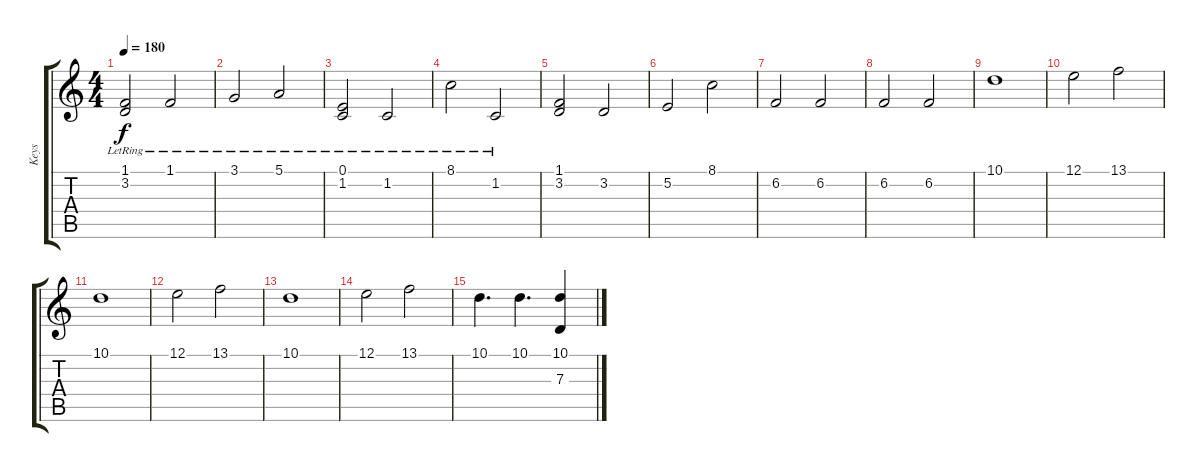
\track ("Keys" "Keys") {instrument synthstrings2}
\staff {score tabs}
\tuning (E4 B3 G3 D3 A2 D2) {hide}
\ts (4 4)
\tempo 180
\clef g2
\ks c
(1.1{lr} 3.2{lr}).2{dy f instrument acousticgrandpiano} 1.1{lr}.2 |
3.1{lr}.2 5.1{lr}.2 |
(0.1{lr} 1.2).2 1.2{lr}.2 |
8.1{lr}.2 1.2{lr}.2 |
(1.1 3.2).2 3.2.2 |
5.2.2 8.1.2 |
6.2.2 6.2.2 |
6.2.2 6.2.2 |
10.1.1{instrument synthstrings2} |
12.1.2 13.1.2 |
10.1.1 |
12.1.2 13.1.2 |
10.1.1 |
12.1.2 13.1.2 |
10.1.4{d} 10.1.4{d} (10.1 7.3).4
